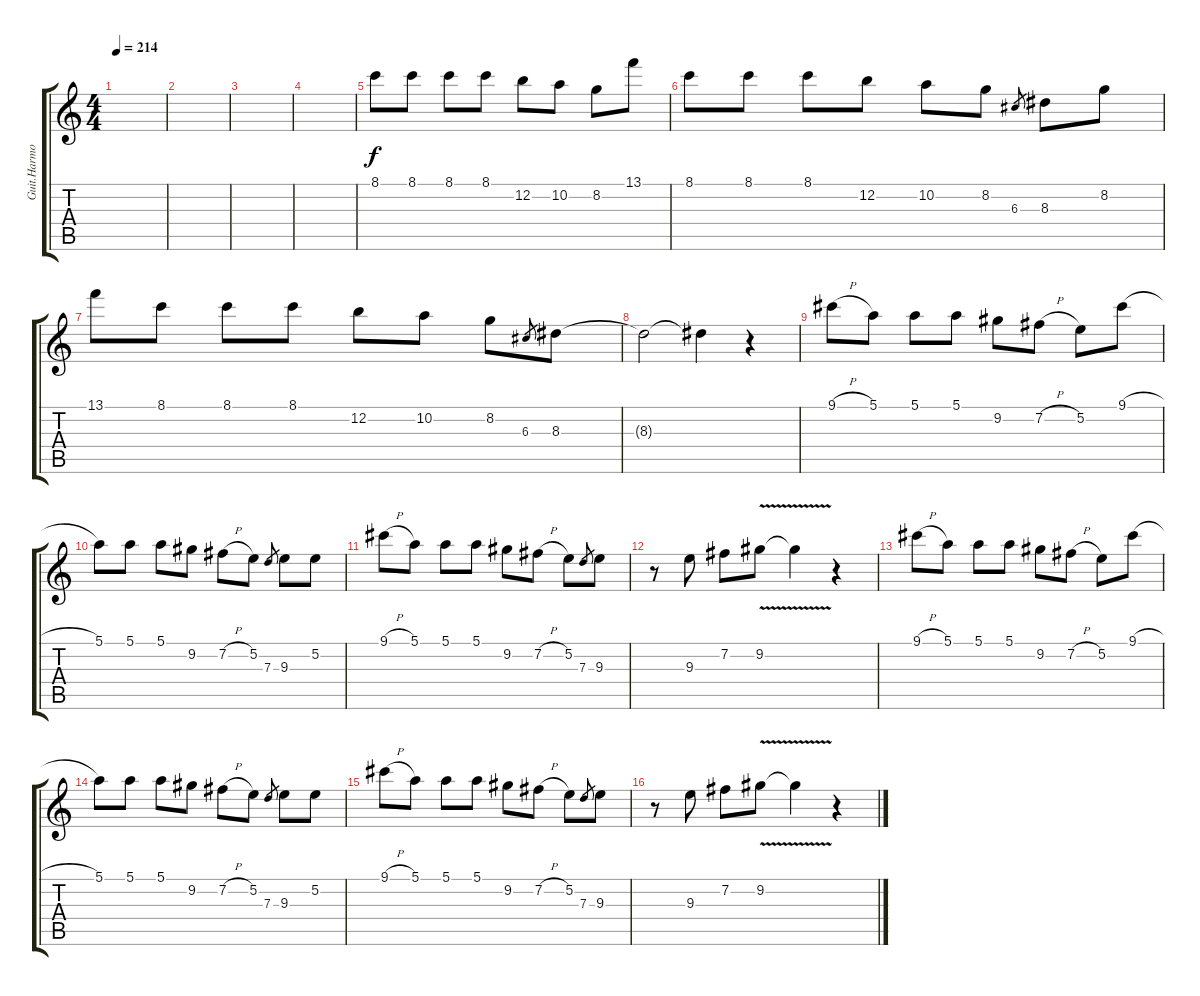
\track ("Guit.Harmo 1" "Guit.Harmo") {instrument distortionguitar}
\staff {score tabs}
\tuning (E4 B3 G3 D3 A2 E2) {hide}
\ts (4 4)
\tempo 214
\clef g2
\ks c
|
|
|
|
8.1.8 8.1.8 8.1.8 8.1.8 12.2.8 10.2.8 8.2.8 13.1.8 |
8.1.8 8.1.8 8.1.8 12.2.8 10.2.8 8.2.8 6.3.8{gr} 8.3.8 8.2.8 |
13.1.8 8.1.8 8.1.8 8.1.8 12.2.8 10.2.8 8.2.8 6.3.8{gr} 8.3.8 |
8.3{t}.2 8.3{t}.4 r.4 |
9.1{h}.8 5.1.8 5.1.8 5.1.8 9.2.8 7.2{h}.8 5.2.8 9.1{h}.8 |
5.1.8 5.1.8 5.1.8 9.2.8 7.2{h}.8 5.2.8 7.3.8{gr} 9.3.8 5.2.8 |
9.1{h}.8 5.1.8 5.1.8 5.1.8 9.2.8 7.2{h}.8 5.2.8 7.3.8{gr} 9.3.8 |
r.8 9.3.8 7.2.8 9.2{v}.8 9.2{t}.4 r.4 |
9.1{h}.8 5.1.8 5.1.8 5.1.8 9.2.8 7.2{h}.8 5.2.8 9.1{h}.8 |
5.1.8 5.1.8 5.1.8 9.2.8 7.2{h}.8 5.2.8 7.3.8{gr} 9.3.8 5.2.8 |
9.1{h}.8 5.1.8 5.1.8 5.1.8 9.2.8 7.2{h}.8 5.2.8 7.3.8{gr} 9.3.8 |
r.8 9.3.8 7.2.8 9.2{v}.8 9.2{t}.4 r.4
